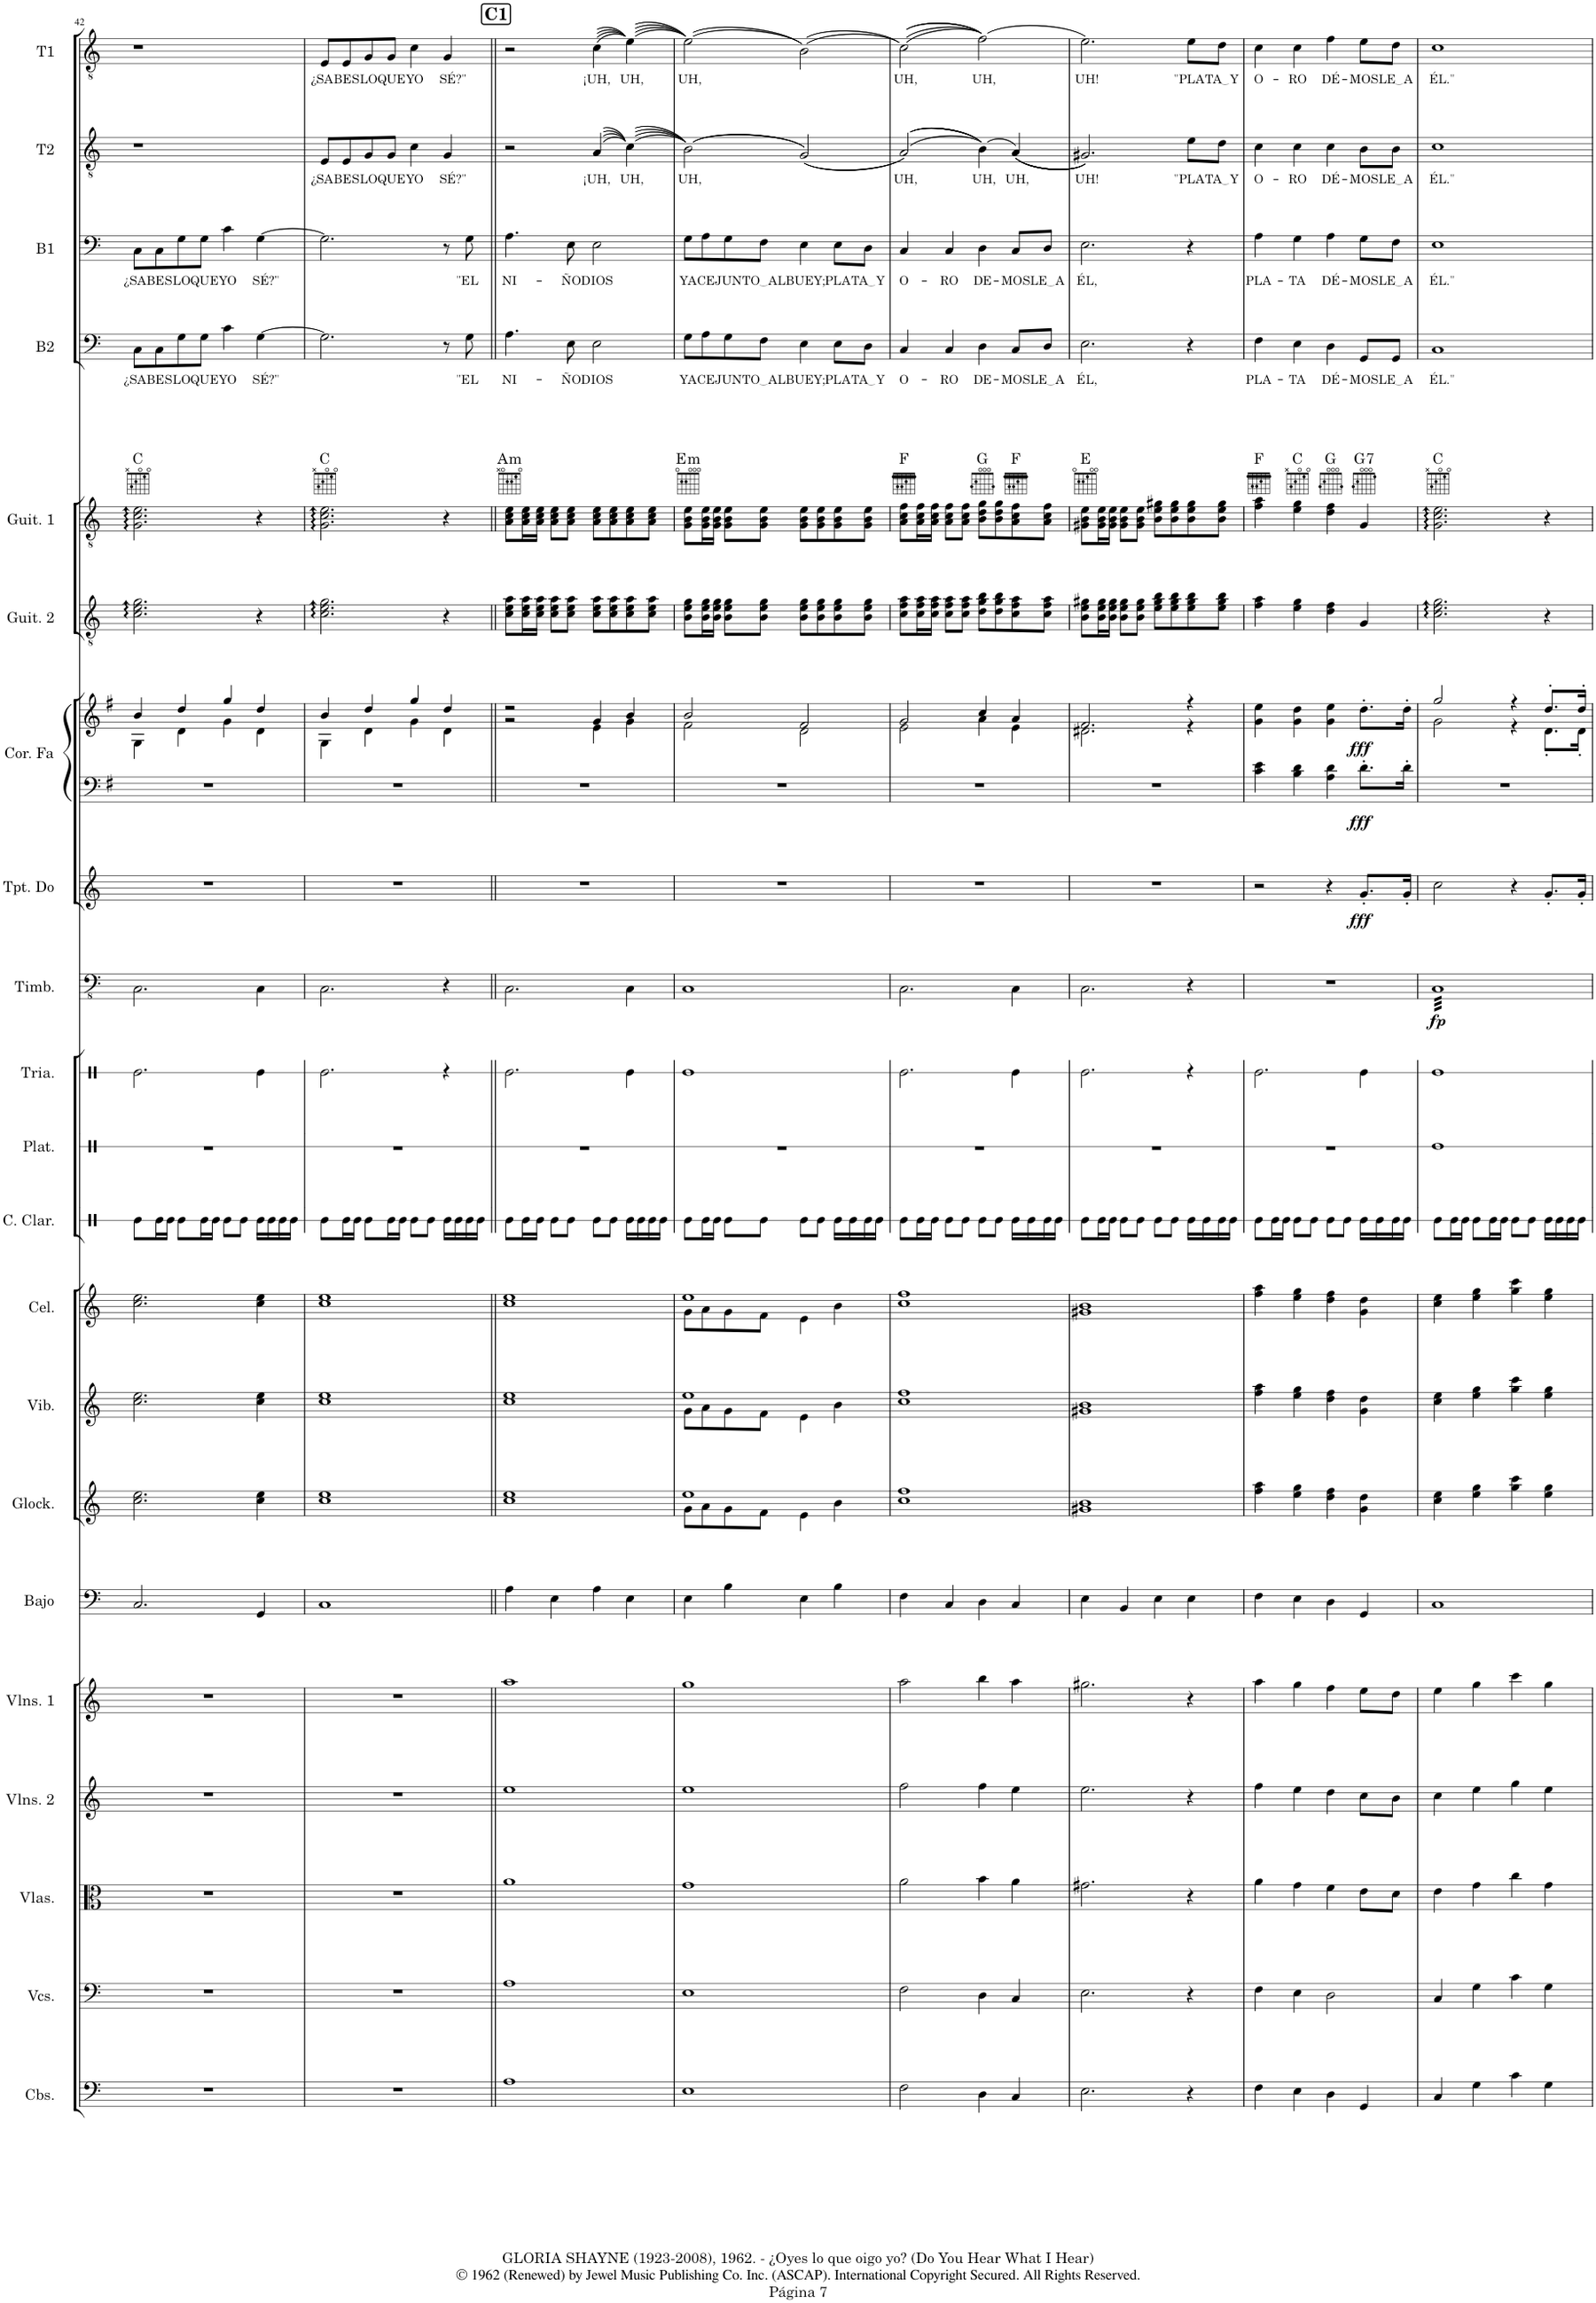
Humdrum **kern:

**kern	**kern	**kern	**kern	**kern	**kern	**kern	**kern	**kern	**kern	**kern	**kern	**kern	**dynam	**kern	**dynam	**kern	**kern	**dynam	**kern	**kern	**harte	**kern	**text	**kern	**text	**kern	**text	**kern	**text
*part21	*part20	*part19	*part18	*part17	*part16	*part15	*part14	*part13	*part12	*part11	*part10	*part9	*part9	*part8	*part8	*part7	*part7	*part7	*part6	*part5	*part5	*part4	*part4	*part3	*part3	*part2	*part2	*part1	*part1
*staff22	*staff21	*staff20	*staff19	*staff18	*staff17	*staff16	*staff15	*staff14	*staff13	*staff12	*staff11	*staff10	*staff10	*staff9	*staff9	*staff8	*staff7	*staff7/8	*staff6	*staff5	*	*staff4	*staff4	*staff3	*staff3	*staff2	*staff2	*staff1	*staff1
*I"Contrabajos	*I"Violonchelos	*I"Violas	*I"Violines 2	*I"Violines 1	*I"Bajo acústico	*I"Glockenspiel	*I"Vibráfono	*I"Celesta	*I"Caja de concierto	*I"Platillos	*I"Triángulo	*I"Timbales	*	*I"Trompeta en Do	*	*I"Corno en Fa	*	*	*I"Guitarra 2	*I"Guitarra 1	*	*I"Bajo	*	*I"Baritono	*	*I"2do Tenor	*	*I"1er Tenor	*
*I'Cbs.	*I'Vcs.	*I'Vlas.	*I'Vlns. 2	*I'Vlns. 1	*I'Bajo	*I'Glock.	*I'Vib.	*I'Cel.	*	*I'Plat.	*	*I'Timb.	*	*I'Tpt. Do	*	*I'Cor. Fa	*	*	*I'Guit. 2	*I'Guit. 1	*	*I'B2	*	*I'B1	*	*I'T2	*	*I'T1	*
!!LO:PB:g=z
*clefF4	*clefF4	*clefC3	*clefG2	*clefG2	*clefF4	*clefG2	*clefG2	*clefG2	*clefX	*clefX	*clefX	*clefFv4	*	*clefG2	*	*clefF4	*clefG2	*	*clefGv2	*clefGv2	*	*clefF4	*	*clefF4	*	*clefGv2	*	*clefGv2	*
*Trd7c12	*	*	*	*	*Trd7c12	*Trd-14c-24	*	*Trd-7c-12	*	*	*	*	*	*Trd1c2	*	*Trd4c7	*Trd4c7	*	*	*	*	*Trd12c21	*	*Trd8c14	*	*Trd5c9	*	*Trd1c2	*
*k[]	*k[]	*k[]	*k[]	*k[]	*k[]	*k[]	*k[]	*k[]	*k[]	*k[]	*k[]	*k[]	*	*k[]	*	*k[f#]	*k[f#]	*	*k[]	*k[]	*	*k[]	*	*k[]	*	*k[]	*	*k[]	*
*M4/4	*M4/4	*M4/4	*M4/4	*M4/4	*M4/4	*M4/4	*M4/4	*M4/4	*M4/4	*M4/4	*M4/4	*M4/4	*	*M4/4	*	*M4/4	*M4/4	*	*M4/4	*M4/4	*	*M4/4	*	*M4/4	*	*M4/4	*	*M4/4	*
=42	=42	=42	=42	=42	=42	=42	=42	=42	=42	=42	=42	=42	=42	=42	=42	=42	=42	=42	=42	=42	=42	=42	=42	=42	=42	=42	=42	=42	=42
*	*	*	*	*	*	*	*	*	*	*	*	*	*	*	*	*	*^	*	*	*	*	*	*	*	*	*	*	*	*
!	!	!	!	!	!	!	!	!	!	!	!	!	!	!	!	!	!	!	!	!	!	!	!	!LO:LY:b	!	!LO:LY:b	!	!	!	!
1r	1r	1r	1r	1r	2.C/	2.cc\ 2.ee\	2.cc\ 2.ee\	2.cc\ 2.ee\	8Re\L	1r	2.Re\	2.CC\	.	1r	.	1r	4b/	4G\	.	2.c\ 2.e\ 2.g\	2.G\ 2.c\ 2.e\	C:maj	8C\L	¿SA	8C\L	¿SA-	1r	.	1r	.
!	!	!	!	!	!	!	!	!	!	!	!	!	!	!	!	!	!	!	!	!	!	!	!	!LO:LY:b	!	!LO:LY:b	!	!	!	!
.	.	.	.	.	.	.	.	.	16Re\L	.	.	.	.	.	.	.	.	.	.	.	.	.	8C\	BES	8C\	-BES	.	.	.	.
.	.	.	.	.	.	.	.	.	16Re\JJ	.	.	.	.	.	.	.	.	.	.	.	.	.	.	.	.	.	.	.	.	.
!	!	!	!	!	!	!	!	!	!	!	!	!	!	!	!	!	!	!	!	!	!	!	!	!LO:LY:b	!	!LO:LY:b	!	!	!	!
.	.	.	.	.	.	.	.	.	8Re\L	.	.	.	.	.	.	.	4dd/	4d\	.	.	.	.	8G\	LO	8G\	LO	.	.	.	.
!	!	!	!	!	!	!	!	!	!	!	!	!	!	!	!	!	!	!	!	!	!	!	!	!LO:LY:b	!	!LO:LY:b	!	!	!	!
.	.	.	.	.	.	.	.	.	16Re\L	.	.	.	.	.	.	.	.	.	.	.	.	.	8G\J	QUE	8G\J	QUE	.	.	.	.
.	.	.	.	.	.	.	.	.	16Re\JJ	.	.	.	.	.	.	.	.	.	.	.	.	.	.	.	.	.	.	.	.	.
!	!	!	!	!	!	!	!	!	!	!	!	!	!	!	!	!	!	!	!	!	!	!	!	!LO:LY:b	!	!LO:LY:b	!	!	!	!
.	.	.	.	.	.	.	.	.	8Re\L	.	.	.	.	.	.	.	4gg/	4g\	.	.	.	.	4c\	YO	4c\	YO	.	.	.	.
.	.	.	.	.	.	.	.	.	8Re\J	.	.	.	.	.	.	.	.	.	.	.	.	.	.	.	.	.	.	.	.	.
!	!	!	!	!	!	!	!	!	!	!	!	!	!	!	!	!	!	!	!	!	!	!	!	!LO:LY:b	!	!LO:LY:b	!	!	!	!
.	.	.	.	.	4GG/	4cc\ 4ee\	4cc\ 4ee\	4cc\ 4ee\	16Re\LL	.	4Re\	4CC\	.	.	.	.	4dd/	4d\	.	4r	4r	.	[4G\	SÉ?"	[4G\	SÉ?"	.	.	.	.
.	.	.	.	.	.	.	.	.	16Re\	.	.	.	.	.	.	.	.	.	.	.	.	.	.	.	.	.	.	.	.	.
.	.	.	.	.	.	.	.	.	16Re\	.	.	.	.	.	.	.	.	.	.	.	.	.	.	.	.	.	.	.	.	.
.	.	.	.	.	.	.	.	.	16Re\JJ	.	.	.	.	.	.	.	.	.	.	.	.	.	.	.	.	.	.	.	.	.
=43	=43	=43	=43	=43	=43	=43	=43	=43	=43	=43	=43	=43	=43	=43	=43	=43	=43	=43	=43	=43	=43	=43	=43	=43	=43	=43	=43	=43	=43	=43
!	!	!	!	!	!	!	!	!	!	!	!	!	!	!	!	!	!	!	!	!	!	!	!	!	!	!	!	!LO:LY:b	!	!LO:LY:b
1r	1r	1r	1r	1r	1C	1cc 1ee	1cc 1ee	1cc 1ee	8Re\L	1r	2.Re\	2.CC\	.	1r	.	1r	4b/	4G\	.	2.c\ 2.e\ 2.g\	2.G\ 2.c\ 2.e\	C:maj	2.G\]	.	2.G\]	.	8E/L	¿SA-	8E/L	¿SA-
!	!	!	!	!	!	!	!	!	!	!	!	!	!	!	!	!	!	!	!	!	!	!	!	!	!	!	!	!LO:LY:b	!	!LO:LY:b
.	.	.	.	.	.	.	.	.	16Re\L	.	.	.	.	.	.	.	.	.	.	.	.	.	.	.	.	.	8E/	-BES	8E/	-BES
.	.	.	.	.	.	.	.	.	16Re\JJ	.	.	.	.	.	.	.	.	.	.	.	.	.	.	.	.	.	.	.	.	.
!	!	!	!	!	!	!	!	!	!	!	!	!	!	!	!	!	!	!	!	!	!	!	!	!	!	!	!	!LO:LY:b	!	!LO:LY:b
.	.	.	.	.	.	.	.	.	8Re\L	.	.	.	.	.	.	.	4dd/	4d\	.	.	.	.	.	.	.	.	8G/	LO	8G/	LO
!	!	!	!	!	!	!	!	!	!	!	!	!	!	!	!	!	!	!	!	!	!	!	!	!	!	!	!	!LO:LY:b	!	!LO:LY:b
.	.	.	.	.	.	.	.	.	16Re\L	.	.	.	.	.	.	.	.	.	.	.	.	.	.	.	.	.	8G/J	QUE	8G/J	QUE
.	.	.	.	.	.	.	.	.	16Re\JJ	.	.	.	.	.	.	.	.	.	.	.	.	.	.	.	.	.	.	.	.	.
!	!	!	!	!	!	!	!	!	!	!	!	!	!	!	!	!	!	!	!	!	!	!	!	!	!	!	!	!LO:LY:b	!	!LO:LY:b
.	.	.	.	.	.	.	.	.	8Re\L	.	.	.	.	.	.	.	4gg/	4g\	.	.	.	.	.	.	.	.	4c\	YO	4c\	YO
.	.	.	.	.	.	.	.	.	8Re\J	.	.	.	.	.	.	.	.	.	.	.	.	.	.	.	.	.	.	.	.	.
!	!	!	!	!	!	!	!	!	!	!	!	!	!	!	!	!	!	!	!	!	!	!	!	!	!	!	!	!LO:LY:b	!	!LO:LY:b
.	.	.	.	.	.	.	.	.	16Re\LL	.	4r	4r	.	.	.	.	4dd/	4d\	.	4r	4r	.	8r	.	8r	.	4G/	SÉ?"	4G/	SÉ?"
.	.	.	.	.	.	.	.	.	16Re\	.	.	.	.	.	.	.	.	.	.	.	.	.	.	.	.	.	.	.	.	.
!	!	!	!	!	!	!	!	!	!	!	!	!	!	!	!	!	!	!	!	!	!	!	!	!LO:LY:b	!	!LO:LY:b	!	!	!	!
.	.	.	.	.	.	.	.	.	16Re\	.	.	.	.	.	.	.	.	.	.	.	.	.	8G\	"EL	8G\	"EL	.	.	.	.
.	.	.	.	.	.	.	.	.	16Re\JJ	.	.	.	.	.	.	.	.	.	.	.	.	.	.	.	.	.	.	.	.	.
!!LO:REH:place=s1:a:B:cj:fs=14:t=C1
=44||	=44||	=44||	=44||	=44||	=44||	=44||	=44||	=44||	=44||	=44||	=44||	=44||	=44||	=44||	=44||	=44||	=44||	=44||	=44||	=44||	=44||	=44||	=44||	=44||	=44||	=44||	=44||	=44||	=44||	=44||
!	!	!	!	!	!	!	!	!	!	!	!	!	!	!	!	!	!	!	!	!	!	!LO:H:kt=m	!	!LO:LY:b	!	!LO:LY:b	!	!	!	!
1A	1A	1a	1ee	1aa	4A\	1cc 1ee	1cc 1ee	1cc 1ee	8Re\L	1r	2.Re\	2.CC\	.	1r	.	1r	2r	2r	.	8c\ 8e\ 8a\L	8A\ 8c\ 8e\L	A:min	4.A\	NI-	4.A\	NI-	2r	.	2r	.
.	.	.	.	.	.	.	.	.	16Re\L	.	.	.	.	.	.	.	.	.	.	16c\ 16e\ 16a\L	16A\ 16c\ 16e\L	.	.	.	.	.	.	.	.	.
.	.	.	.	.	.	.	.	.	16Re\JJ	.	.	.	.	.	.	.	.	.	.	16c\ 16e\ 16a\JJ	16A\ 16c\ 16e\JJ	.	.	.	.	.	.	.	.	.
.	.	.	.	.	4E\	.	.	.	8Re\L	.	.	.	.	.	.	.	.	.	.	8c\ 8e\ 8a\L	8A\ 8c\ 8e\L	.	.	.	.	.	.	.	.	.
!	!	!	!	!	!	!	!	!	!	!	!	!	!	!	!	!	!	!	!	!	!	!	!	!LO:LY:b	!	!LO:LY:b	!	!	!	!
.	.	.	.	.	.	.	.	.	8Re\J	.	.	.	.	.	.	.	.	.	.	8c\ 8e\ 8a\J	8A\ 8c\ 8e\J	.	8E\	-ÑO	8E\	-ÑO	.	.	.	.
!	!	!	!	!	!	!	!	!	!	!	!	!	!	!	!	!	!	!	!	!	!	!	!	!LO:LY:b	!	!LO:LY:b	!	!LO:LY:b	!	!LO:LY:b
.	.	.	.	.	4A\	.	.	.	8Re\L	.	.	.	.	.	.	.	4g/	4e\	.	8c\ 8e\ 8a\L	8A\ 8c\ 8e\L	.	2E\	DIOS	2E\	DIOS	((((4A/	¡UH,	((((4c\	¡UH,
.	.	.	.	.	.	.	.	.	8Re\J	.	.	.	.	.	.	.	.	.	.	8c\ 8e\ 8a\	8A\ 8c\ 8e\	.	.	.	.	.	.	.	.	.
!	!	!	!	!	!	!	!	!	!	!	!	!	!	!	!	!	!	!	!	!	!	!	!	!	!	!	!	!LO:LY:b	!	!LO:LY:b
.	.	.	.	.	4E\	.	.	.	16Re\LL	.	4Re\	4CC\	.	.	.	.	4b/	4g\	.	8c\ 8e\ 8a\	8A\ 8c\ 8e\	.	.	.	.	.	((((4c\))))	UH,	((((4e\))))	UH,
.	.	.	.	.	.	.	.	.	16Re\	.	.	.	.	.	.	.	.	.	.	.	.	.	.	.	.	.	.	.	.	.
.	.	.	.	.	.	.	.	.	16Re\	.	.	.	.	.	.	.	.	.	.	8c\ 8e\ 8a\J	8A\ 8c\ 8e\J	.	.	.	.	.	.	.	.	.
.	.	.	.	.	.	.	.	.	16Re\JJ	.	.	.	.	.	.	.	.	.	.	.	.	.	.	.	.	.	.	.	.	.
=45	=45	=45	=45	=45	=45	=45	=45	=45	=45	=45	=45	=45	=45	=45	=45	=45	=45	=45	=45	=45	=45	=45	=45	=45	=45	=45	=45	=45	=45	=45
*	*	*	*	*	*	*^	*^	*^	*	*	*	*	*	*	*	*	*	*	*	*	*	*	*	*	*	*	*	*	*	*
!	!	!	!	!	!	!	!	!	!	!	!	!	!	!	!	!	!	!	!	!	!	!	!	!	!LO:H:kt=m	!	!LO:LY:b	!	!LO:LY:b	!	!LO:LY:b	!	!LO:LY:b
1E	1E	1g	1ee	1gg	4E\	1ee	8g\L	1ee	8g\L	1ee	8g\L	8Re\L	1r	1Re	1CC	.	1r	.	1r	2b/	2f#\	.	8B\ 8e\ 8g\L	8G\ 8B\ 8e\L	E:min	8G\L	YA-	8G\L	YA-	((2B\))))	UH,	((2e\))))	UH,
!	!	!	!	!	!	!	!	!	!	!	!	!	!	!	!	!	!	!	!	!	!	!	!	!	!	!	!LO:LY:b	!	!LO:LY:b	!	!	!	!
.	.	.	.	.	.	.	8a\	.	8a\	.	8a\	16Re\L	.	.	.	.	.	.	.	.	.	.	16B\ 16e\ 16g\L	16G\ 16B\ 16e\L	.	8A\	-CE	8A\	-CE	.	.	.	.
.	.	.	.	.	.	.	.	.	.	.	.	16Re\JJ	.	.	.	.	.	.	.	.	.	.	16B\ 16e\ 16g\JJ	16G\ 16B\ 16e\JJ	.	.	.	.	.	.	.	.	.
!	!	!	!	!	!	!	!	!	!	!	!	!	!	!	!	!	!	!	!	!	!	!	!	!	!	!	!LO:LY:b	!	!LO:LY:b	!	!	!	!
.	.	.	.	.	4B\	.	8g\	.	8g\	.	8g\	8Re\L	.	.	.	.	.	.	.	.	.	.	8B\ 8e\ 8g\L	8G\ 8B\ 8e\L	.	8G\	JUN-	8G\	JUN-	.	.	.	.
!	!	!	!	!	!	!	!	!	!	!	!	!	!	!	!	!	!	!	!	!	!	!	!	!	!	!	!LO:LY:b	!	!LO:LY:b	!	!	!	!
.	.	.	.	.	.	.	8f\J	.	8f\J	.	8f\J	8Re\J	.	.	.	.	.	.	.	.	.	.	8B\ 8e\ 8g\J	8G\ 8B\ 8e\J	.	8F\J	TO AL	8F\J	TO AL	.	.	.	.
!	!	!	!	!	!	!	!	!	!	!	!	!	!	!	!	!	!	!	!	!	!	!	!	!	!	!	!LO:LY:b	!	!LO:LY:b	!	!	!	!
.	.	.	.	.	4E\	.	4e\	.	4e\	.	4e\	8Re\L	.	.	.	.	.	.	.	2f#/	2d\	.	8B\ 8e\ 8g\L	8G\ 8B\ 8e\L	.	4E\	BUEY;	4E\	BUEY;	((2G/))	.	((2B\))	.
.	.	.	.	.	.	.	.	.	.	.	.	8Re\J	.	.	.	.	.	.	.	.	.	.	8B\ 8e\ 8g\	8G\ 8B\ 8e\	.	.	.	.	.	.	.	.	.
!	!	!	!	!	!	!	!	!	!	!	!	!	!	!	!	!	!	!	!	!	!	!	!	!	!	!	!LO:LY:b	!	!LO:LY:b	!	!	!	!
.	.	.	.	.	4B\	.	4b\	.	4b\	.	4b\	16Re\LL	.	.	.	.	.	.	.	.	.	.	8B\ 8e\ 8g\	8G\ 8B\ 8e\	.	8E\L	PLA-	8E\L	PLA-	.	.	.	.
.	.	.	.	.	.	.	.	.	.	.	.	16Re\	.	.	.	.	.	.	.	.	.	.	.	.	.	.	.	.	.	.	.	.	.
!	!	!	!	!	!	!	!	!	!	!	!	!	!	!	!	!	!	!	!	!	!	!	!	!	!	!	!LO:LY:b	!	!LO:LY:b	!	!	!	!
.	.	.	.	.	.	.	.	.	.	.	.	16Re\	.	.	.	.	.	.	.	.	.	.	8B\ 8e\ 8g\J	8G\ 8B\ 8e\J	.	8D\J	TA Y	8D\J	TA Y	.	.	.	.
.	.	.	.	.	.	.	.	.	.	.	.	16Re\JJ	.	.	.	.	.	.	.	.	.	.	.	.	.	.	.	.	.	.	.	.	.
*	*	*	*	*	*	*v	*v	*	*	*v	*v	*	*	*	*	*	*	*	*	*	*	*	*	*	*	*	*	*	*	*	*	*	*
*	*	*	*	*	*	*	*v	*v	*	*	*	*	*	*	*	*	*	*	*	*	*	*	*	*	*	*	*	*	*	*	*
=46	=46	=46	=46	=46	=46	=46	=46	=46	=46	=46	=46	=46	=46	=46	=46	=46	=46	=46	=46	=46	=46	=46	=46	=46	=46	=46	=46	=46	=46	=46
!	!	!	!	!	!	!	!	!	!	!	!	!	!	!	!	!	!	!	!	!	!	!	!	!LO:LY:b	!	!LO:LY:b	!	!LO:LY:b	!	!LO:LY:b
2F\	2F\	2a\	2ff\	2aa\	4F\	1cc 1ff	1cc 1ff	1cc 1ff	8Re\L	1r	2.Re\	2.CC\	.	1r	.	1r	2g/	2e\	.	8c\ 8f\ 8a\L	8A\ 8c\ 8f\L	F:maj	4C/	O-	4C/	O-	((((2A/))	UH,	((((2c\))	UH,
.	.	.	.	.	.	.	.	.	16Re\L	.	.	.	.	.	.	.	.	.	.	16c\ 16f\ 16a\L	16A\ 16c\ 16f\L	.	.	.	.	.	.	.	.	.
.	.	.	.	.	.	.	.	.	16Re\JJ	.	.	.	.	.	.	.	.	.	.	16c\ 16f\ 16a\JJ	16A\ 16c\ 16f\JJ	.	.	.	.	.	.	.	.	.
!	!	!	!	!	!	!	!	!	!	!	!	!	!	!	!	!	!	!	!	!	!	!	!	!LO:LY:b	!	!LO:LY:b	!	!	!	!
.	.	.	.	.	4C/	.	.	.	8Re\L	.	.	.	.	.	.	.	.	.	.	8c\ 8f\ 8a\L	8A\ 8c\ 8f\L	.	4C/	-RO	4C/	-RO	.	.	.	.
.	.	.	.	.	.	.	.	.	8Re\J	.	.	.	.	.	.	.	.	.	.	8c\ 8f\ 8a\J	8A\ 8c\ 8f\J	.	.	.	.	.	.	.	.	.
!	!	!	!	!	!	!	!	!	!	!	!	!	!	!	!	!	!	!	!	!	!	!	!	!LO:LY:b	!	!LO:LY:b	!	!LO:LY:b	!	!LO:LY:b
4D\	4D\	4b\	4ff\	4bb\	4D\	.	.	.	8Re\L	.	.	.	.	.	.	.	4cc/	4a\	.	8d\ 8g\ 8b\L	8B\ 8d\ 8g\L	G:maj	4D\	DE-	4D\	DE-	(4B\))))	UH,	(2f\))))	UH,
.	.	.	.	.	.	.	.	.	8Re\J	.	.	.	.	.	.	.	.	.	.	8d\ 8g\ 8b\	8B\ 8d\ 8g\	.	.	.	.	.	.	.	.	.
!	!	!	!	!	!	!	!	!	!	!	!	!	!	!	!	!	!	!	!	!	!	!	!	!LO:LY:b	!	!LO:LY:b	!	!LO:LY:b	!	!
4C/	4C/	4a\	4ee\	4aa\	4C/	.	.	.	16Re\LL	.	4Re\	4CC\	.	.	.	.	4a/	4e\	.	8c\ 8f\ 8a\	8A\ 8c\ 8f\	F:maj	8C/L	-MOS-	8C/L	-MOS-	((((4A/)	UH,	.	.
.	.	.	.	.	.	.	.	.	16Re\	.	.	.	.	.	.	.	.	.	.	.	.	.	.	.	.	.	.	.	.	.
!	!	!	!	!	!	!	!	!	!	!	!	!	!	!	!	!	!	!	!	!	!	!	!	!LO:LY:b	!	!LO:LY:b	!	!	!	!
.	.	.	.	.	.	.	.	.	16Re\	.	.	.	.	.	.	.	.	.	.	8c\ 8f\ 8a\J	8A\ 8c\ 8f\J	.	8D/J	LE A	8D/J	LE A	.	.	.	.
.	.	.	.	.	.	.	.	.	16Re\JJ	.	.	.	.	.	.	.	.	.	.	.	.	.	.	.	.	.	.	.	.	.
=47	=47	=47	=47	=47	=47	=47	=47	=47	=47	=47	=47	=47	=47	=47	=47	=47	=47	=47	=47	=47	=47	=47	=47	=47	=47	=47	=47	=47	=47	=47
!	!	!	!	!	!	!	!	!	!	!	!	!	!	!	!	!	!	!	!	!	!	!	!	!LO:LY:b	!	!LO:LY:b	!	!LO:LY:b	!	!LO:LY:b
2.E\	2.E\	2.g#X\	2.ee\	2.gg#X\	4E\	1g#X 1b	1g#X 1b	1g#X 1b	8Re\L	1r	2.Re\	2.CC\	.	1r	.	1r	2.f#/	2.d#X\	.	8B\ 8e\ 8g#X\L	8G#X\ 8B\ 8e\L	E:maj	2.E\	ÉL,	2.E\	ÉL,	2.G#X/))))	UH!	2.e\)	UH!
.	.	.	.	.	.	.	.	.	16Re\L	.	.	.	.	.	.	.	.	.	.	16B\ 16e\ 16g#\L	16G#\ 16B\ 16e\L	.	.	.	.	.	.	.	.	.
.	.	.	.	.	.	.	.	.	16Re\JJ	.	.	.	.	.	.	.	.	.	.	16B\ 16e\ 16g#\JJ	16G#\ 16B\ 16e\JJ	.	.	.	.	.	.	.	.	.
.	.	.	.	.	4BB/	.	.	.	8Re\L	.	.	.	.	.	.	.	.	.	.	8B\ 8e\ 8g#\L	8G#\ 8B\ 8e\L	.	.	.	.	.	.	.	.	.
.	.	.	.	.	.	.	.	.	8Re\J	.	.	.	.	.	.	.	.	.	.	8B\ 8e\ 8g#\J	8G#\ 8B\ 8e\J	.	.	.	.	.	.	.	.	.
.	.	.	.	.	4E\	.	.	.	8Re\L	.	.	.	.	.	.	.	.	.	.	8e\ 8g#\ 8b\L	8B\ 8e\ 8g#X\L	.	.	.	.	.	.	.	.	.
.	.	.	.	.	.	.	.	.	8Re\J	.	.	.	.	.	.	.	.	.	.	8e\ 8g#\ 8b\	8B\ 8e\ 8g#\	.	.	.	.	.	.	.	.	.
!	!	!	!	!	!	!	!	!	!	!	!	!	!	!	!	!	!	!	!	!	!	!	!	!	!	!	!	!LO:LY:b	!	!LO:LY:b
4r	4r	4r	4r	4r	4E\	.	.	.	16Re\LL	.	4r	4r	.	.	.	.	4r	4r	.	8e\ 8g#\ 8b\	8B\ 8e\ 8g#\	.	4r	.	4r	.	8e\L	"PLA-	8e\L	"PLA-
.	.	.	.	.	.	.	.	.	16Re\	.	.	.	.	.	.	.	.	.	.	.	.	.	.	.	.	.	.	.	.	.
!	!	!	!	!	!	!	!	!	!	!	!	!	!	!	!	!	!	!	!	!	!	!	!	!	!	!	!	!LO:LY:b	!	!LO:LY:b
.	.	.	.	.	.	.	.	.	16Re\	.	.	.	.	.	.	.	.	.	.	8e\ 8g#\ 8b\J	8B\ 8e\ 8g#\J	.	.	.	.	.	8d\J	TA Y	8d\J	TA Y
.	.	.	.	.	.	.	.	.	16Re\JJ	.	.	.	.	.	.	.	.	.	.	.	.	.	.	.	.	.	.	.	.	.
*	*	*	*	*	*	*	*	*	*	*	*	*	*	*	*	*	*v	*v	*	*	*	*	*	*	*	*	*	*	*	*
=48	=48	=48	=48	=48	=48	=48	=48	=48	=48	=48	=48	=48	=48	=48	=48	=48	=48	=48	=48	=48	=48	=48	=48	=48	=48	=48	=48	=48	=48
!	!	!	!	!	!	!	!	!	!	!	!	!	!	!	!	!	!	!	!	!	!	!	!LO:LY:b	!	!LO:LY:b	!	!LO:LY:b	!	!LO:LY:b
4F\	4F\	4a\	4ff\	4aa\	4F\	4ff\ 4aa\	4ff\ 4aa\	4ff\ 4aa\	8Re\L	1r	2.Re\	1r	.	2r	.	4c\ 4e\	4g\ 4ee\	.	4f\ 4a\	4f\ 4a\	F:maj	4F\	PLA-	4A\	PLA-	4c\	O-	4c\	O-
.	.	.	.	.	.	.	.	.	16Re\L	.	.	.	.	.	.	.	.	.	.	.	.	.	.	.	.	.	.	.	.
.	.	.	.	.	.	.	.	.	16Re\JJ	.	.	.	.	.	.	.	.	.	.	.	.	.	.	.	.	.	.	.	.
!	!	!	!	!	!	!	!	!	!	!	!	!	!	!	!	!	!	!	!	!	!	!	!LO:LY:b	!	!LO:LY:b	!	!LO:LY:b	!	!LO:LY:b
4E\	4E\	4g\	4ee\	4gg\	4E\	4ee\ 4gg\	4ee\ 4gg\	4ee\ 4gg\	8Re\L	.	.	.	.	.	.	4B\ 4d\	4g\ 4dd\	.	4e\ 4g\	4e\ 4g\	C:maj	4E\	-TA	4G\	-TA	4c\	-RO	4c\	-RO
.	.	.	.	.	.	.	.	.	8Re\J	.	.	.	.	.	.	.	.	.	.	.	.	.	.	.	.	.	.	.	.
!	!	!	!	!	!	!	!	!	!	!	!	!	!	!	!	!	!	!	!	!	!	!	!LO:LY:b	!	!LO:LY:b	!	!LO:LY:b	!	!LO:LY:b
4D\	2D\	4f\	4dd\	4ff\	4D\	4dd\ 4ff\	4dd\ 4ff\	4dd\ 4ff\	8Re\L	.	.	.	.	4r	.	4A\ 4d\	4g\ 4ee\	.	4d\ 4f\	4d\ 4f\	G:maj	4D\	DÉ-	4A\	DÉ-	4c\	DÉ-	4f\	DÉ-
.	.	.	.	.	.	.	.	.	8Re\J	.	.	.	.	.	.	.	.	.	.	.	.	.	.	.	.	.	.	.	.
!	!	!	!	!	!	!	!	!	!	!	!	!	!	!	!LO:DY:b	!	!	!LO:DY:b=2	!	!	!	!	!LO:LY:b	!	!LO:LY:b	!	!LO:LY:b	!	!LO:LY:b
!	!	!	!	!	!	!	!	!	!	!	!	!	!	!	!	!	!	!LO:DY:n=1:b	!	!	!LO:H:kt=7	!	!	!	!	!	!	!	!
4GG/	.	8e\L	8cc\L	8ee\L	4GG/	4g\ 4dd\	4g\ 4dd\	4g\ 4dd\	16Re\LL	.	4Re\	.	.	8.g'/L	fff	8.d'\L	8.dd'\L	fff fff	4G/	4G/	G:7	8GG/L	-MOS-	8G\L	-MOS-	8B\L	-MOS-	8e\L	-MOS-
.	.	.	.	.	.	.	.	.	16Re\	.	.	.	.	.	.	.	.	.	.	.	.	.	.	.	.	.	.	.	.
!	!	!	!	!	!	!	!	!	!	!	!	!	!	!	!	!	!	!	!	!	!	!	!LO:LY:b	!	!LO:LY:b	!	!LO:LY:b	!	!LO:LY:b
.	.	8d\J	8b\J	8dd\J	.	.	.	.	16Re\	.	.	.	.	.	.	.	.	.	.	.	.	8GG/J	LE A	8F\J	LE A	8B\J	LE A	8d\J	LE A
.	.	.	.	.	.	.	.	.	16Re\JJ	.	.	.	.	16g'/Jk	.	16d'\Jk	16dd'\Jk	.	.	.	.	.	.	.	.	.	.	.	.
=49	=49	=49	=49	=49	=49	=49	=49	=49	=49	=49	=49	=49	=49	=49	=49	=49	=49	=49	=49	=49	=49	=49	=49	=49	=49	=49	=49	=49	=49
*	*	*	*	*	*	*	*	*	*	*	*	*	*	*	*	*	*^	*	*	*	*	*	*	*	*	*	*	*	*
!	!	!	!	!	!	!	!	!	!	!	!	!	!LO:DY:b	!	!	!	!	!	!	!	!	!	!	!LO:LY:b	!	!LO:LY:b	!	!LO:LY:b	!	!LO:LY:b
*	*	*	*	*	*	*	*	*	*	*	*	*tremolo	*	*	*	*	*	*	*	*	*	*	*	*	*	*	*	*	*	*
4C/	4C/	4e\	4cc\	4ee\	1C	4cc\ 4ee\	4cc\ 4ee\	4cc\ 4ee\	8Re\L	1Re	1Re	32CCLLL	fp	2cc\	.	1r	2gg/	2g\	.	2.c\ 2.e\ 2.g\	2.G\ 2.c\ 2.e\	C:maj	1C	ÉL."	1E	ÉL."	1c	ÉL."	1c	ÉL."
.	.	.	.	.	.	.	.	.	.	.	.	32CC	.	.	.	.	.	.	.	.	.	.	.	.	.	.	.	.	.	.
.	.	.	.	.	.	.	.	.	.	.	.	32CC	.	.	.	.	.	.	.	.	.	.	.	.	.	.	.	.	.	.
.	.	.	.	.	.	.	.	.	.	.	.	32CC	.	.	.	.	.	.	.	.	.	.	.	.	.	.	.	.	.	.
.	.	.	.	.	.	.	.	.	16Re\L	.	.	32CC	.	.	.	.	.	.	.	.	.	.	.	.	.	.	.	.	.	.
.	.	.	.	.	.	.	.	.	.	.	.	32CC	.	.	.	.	.	.	.	.	.	.	.	.	.	.	.	.	.	.
.	.	.	.	.	.	.	.	.	16Re\JJ	.	.	32CC	.	.	.	.	.	.	.	.	.	.	.	.	.	.	.	.	.	.
.	.	.	.	.	.	.	.	.	.	.	.	32CC	.	.	.	.	.	.	.	.	.	.	.	.	.	.	.	.	.	.
4G\	4G\	4g\	4ee\	4gg\	.	4ee\ 4gg\	4ee\ 4gg\	4ee\ 4gg\	8Re\L	.	.	32CC	.	.	.	.	.	.	.	.	.	.	.	.	.	.	.	.	.	.
.	.	.	.	.	.	.	.	.	.	.	.	32CC	.	.	.	.	.	.	.	.	.	.	.	.	.	.	.	.	.	.
.	.	.	.	.	.	.	.	.	.	.	.	32CC	.	.	.	.	.	.	.	.	.	.	.	.	.	.	.	.	.	.
.	.	.	.	.	.	.	.	.	.	.	.	32CC	.	.	.	.	.	.	.	.	.	.	.	.	.	.	.	.	.	.
.	.	.	.	.	.	.	.	.	16Re\L	.	.	32CC	.	.	.	.	.	.	.	.	.	.	.	.	.	.	.	.	.	.
.	.	.	.	.	.	.	.	.	.	.	.	32CC	.	.	.	.	.	.	.	.	.	.	.	.	.	.	.	.	.	.
.	.	.	.	.	.	.	.	.	16Re\JJ	.	.	32CC	.	.	.	.	.	.	.	.	.	.	.	.	.	.	.	.	.	.
.	.	.	.	.	.	.	.	.	.	.	.	32CC	.	.	.	.	.	.	.	.	.	.	.	.	.	.	.	.	.	.
4c\	4c\	4cc\	4gg\	4ccc\	.	4gg\ 4ccc\	4gg\ 4ccc\	4gg\ 4ccc\	8Re\L	.	.	32CC	.	4r	.	.	4r	4r	.	.	.	.	.	.	.	.	.	.	.	.
.	.	.	.	.	.	.	.	.	.	.	.	32CC	.	.	.	.	.	.	.	.	.	.	.	.	.	.	.	.	.	.
.	.	.	.	.	.	.	.	.	.	.	.	32CC	.	.	.	.	.	.	.	.	.	.	.	.	.	.	.	.	.	.
.	.	.	.	.	.	.	.	.	.	.	.	32CC	.	.	.	.	.	.	.	.	.	.	.	.	.	.	.	.	.	.
.	.	.	.	.	.	.	.	.	8Re\J	.	.	32CC	.	.	.	.	.	.	.	.	.	.	.	.	.	.	.	.	.	.
.	.	.	.	.	.	.	.	.	.	.	.	32CC	.	.	.	.	.	.	.	.	.	.	.	.	.	.	.	.	.	.
.	.	.	.	.	.	.	.	.	.	.	.	32CC	.	.	.	.	.	.	.	.	.	.	.	.	.	.	.	.	.	.
.	.	.	.	.	.	.	.	.	.	.	.	32CC	.	.	.	.	.	.	.	.	.	.	.	.	.	.	.	.	.	.
4G\	4G\	4g\	4ee\	4gg\	.	4ee\ 4gg\	4ee\ 4gg\	4ee\ 4gg\	16Re\LL	.	.	32CC	.	8.g'/L	.	.	8.dd'/L	8.d'\L	.	4r	4r	.	.	.	.	.	.	.	.	.
.	.	.	.	.	.	.	.	.	.	.	.	32CC	.	.	.	.	.	.	.	.	.	.	.	.	.	.	.	.	.	.
.	.	.	.	.	.	.	.	.	16Re\	.	.	32CC	.	.	.	.	.	.	.	.	.	.	.	.	.	.	.	.	.	.
.	.	.	.	.	.	.	.	.	.	.	.	32CC	.	.	.	.	.	.	.	.	.	.	.	.	.	.	.	.	.	.
.	.	.	.	.	.	.	.	.	16Re\	.	.	32CC	.	.	.	.	.	.	.	.	.	.	.	.	.	.	.	.	.	.
.	.	.	.	.	.	.	.	.	.	.	.	32CC	.	.	.	.	.	.	.	.	.	.	.	.	.	.	.	.	.	.
.	.	.	.	.	.	.	.	.	16Re\JJ	.	.	32CC	.	16g'/Jk	.	.	16dd'/Jk	16d'\Jk	.	.	.	.	.	.	.	.	.	.	.	.
.	.	.	.	.	.	.	.	.	.	.	.	32CCJJJ	.	.	.	.	.	.	.	.	.	.	.	.	.	.	.	.	.	.
*	*	*	*	*	*	*	*	*	*	*	*	*Xtremolo	*	*	*	*	*	*	*	*	*	*	*	*	*	*	*	*	*	*
*	*	*	*	*	*	*	*	*	*	*	*	*	*	*	*	*	*v	*v	*	*	*	*	*	*	*	*	*	*	*	*
=	=	=	=	=	=	=	=	=	=	=	=	=	=	=	=	=	=	=	=	=	=	=	=	=	=	=	=	=	=
*-	*-	*-	*-	*-	*-	*-	*-	*-	*-	*-	*-	*-	*-	*-	*-	*-	*-	*-	*-	*-	*-	*-	*-	*-	*-	*-	*-	*-	*-
